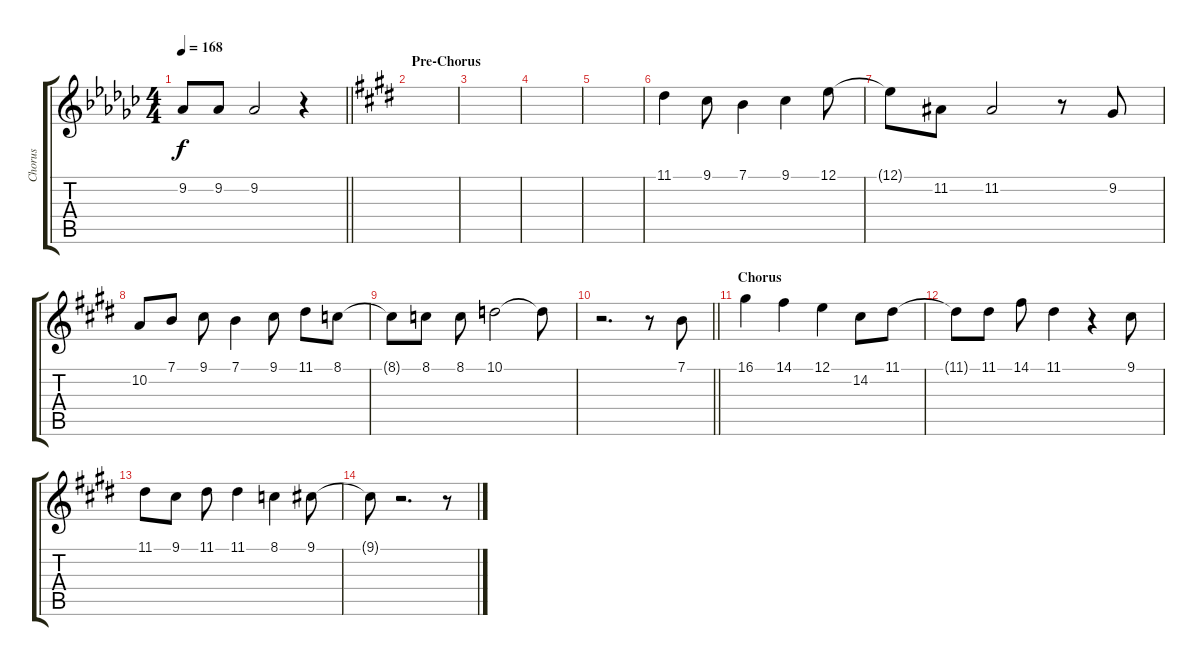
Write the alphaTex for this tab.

\track ("Chorus" "Chorus") {mute instrument tenorsax}
\staff {score tabs}
\tuning (E4 B3 G3 D3 A2 E2) {hide}
\ts (4 4)
\tempo 168
\clef g2
\barLineRight lightlight
\ks gb
9.2{t}.8{dy f} 9.2.8 9.2.2 r.4 |
\section ("" "Pre-Chorus")
\ks e
|
|
|
|
11.1.4 9.1.8 7.1.4 9.1.4 12.1.8 |
12.1{t}.8 11.2.8 11.2.2 r.8 9.2.8 |
10.2.8 7.1.8 9.1.8 7.1.4 9.1.8 11.1.8 8.1.8 |
8.1{t}.8 8.1.8 8.1.8 10.1.2 10.1{t}.8 |
\barLineRight lightlight
r.2{d} r.8 7.1.8 |
\section ("" "Chorus")
16.1.4 14.1.4 12.1.4 14.2.8 11.1.8 |
11.1{t}.8 11.1.8 14.1.8 11.1.4 r.4 9.1.8 |
11.1.8 9.1.8 11.1.8 11.1.4 8.1.4 9.1.8 |
9.1{t}.8 r.2{d} r.8
